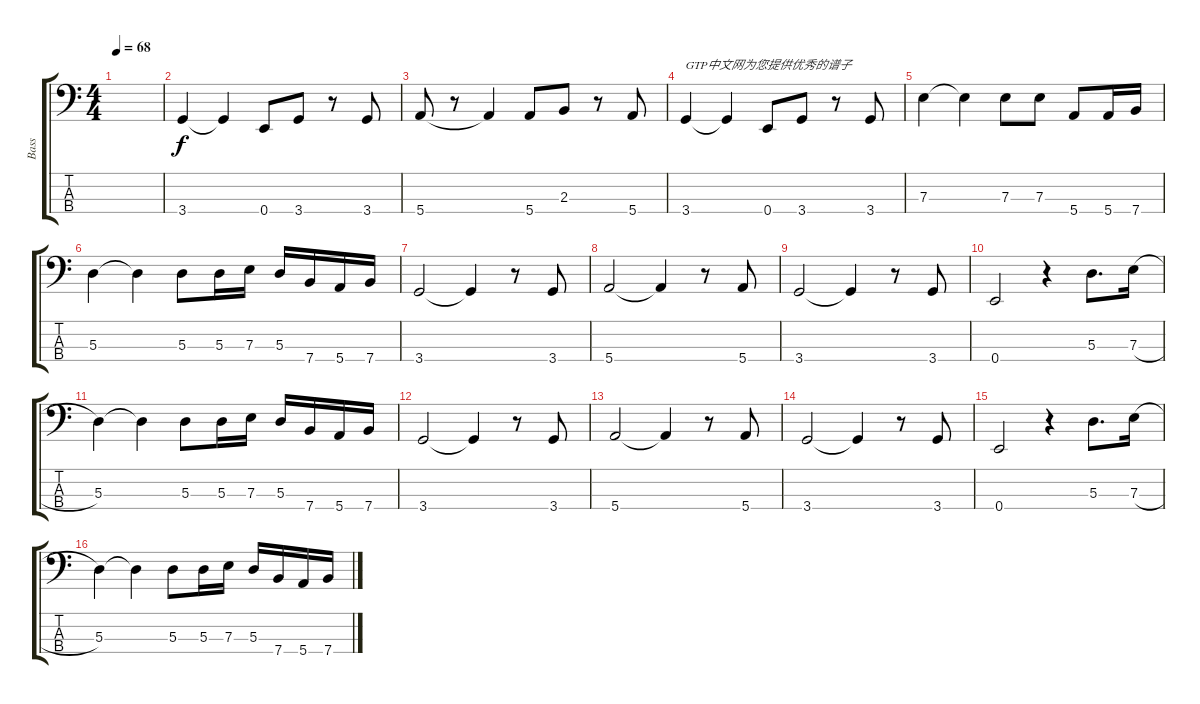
\track ("Bass" "Bass") {instrument slapbass1}
\staff {score tabs}
\tuning (G2 D2 A1 E1) {hide}
\ts (4 4)
\tempo 68
\clef f4
\ks c
|
3.4.4 3.4{t}.4 0.4.8 3.4.8 r.8 3.4.8 |
5.4.8 r.8 5.4{t}.4 5.4.8 2.3.8 r.8 5.4.8 |
3.4.4{txt "GTP中文网为您提供优秀的谱子"} 3.4{t}.4 0.4.8 3.4.8 r.8 3.4.8 |
7.3.4 7.3{t}.4 7.3.8 7.3.8 5.4.8 5.4.16 7.4.16 |
5.3.4 5.3{t}.4 5.3.8 5.3.16 7.3.16 5.3.16 7.4.16 5.4.16 7.4.16 |
3.4.2 3.4{t}.4 r.8 3.4.8 |
5.4.2 5.4{t}.4 r.8 5.4.8 |
3.4.2 3.4{t}.4 r.8 3.4.8 |
0.4.2 r.4 5.3.8{d} 7.3{h}.16 |
5.3.4 5.3{t}.4 5.3.8 5.3.16 7.3.16 5.3.16 7.4.16 5.4.16 7.4.16 |
3.4.2 3.4{t}.4 r.8 3.4.8 |
5.4.2 5.4{t}.4 r.8 5.4.8 |
3.4.2 3.4{t}.4 r.8 3.4.8 |
0.4.2 r.4 5.3.8{d} 7.3{h}.16 |
5.3.4 5.3{t}.4 5.3.8 5.3.16 7.3.16 5.3.16 7.4.16 5.4.16 7.4.16
